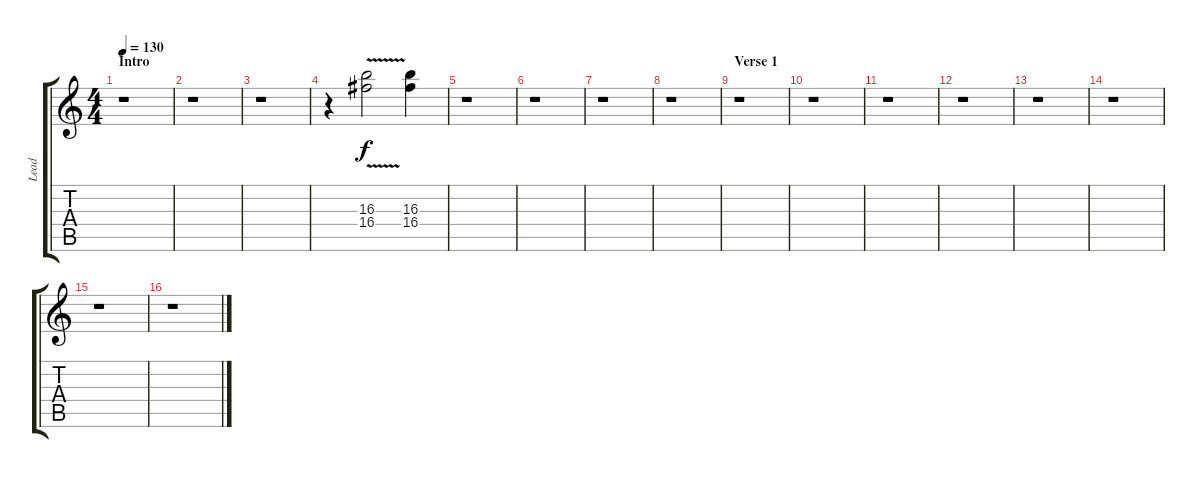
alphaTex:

\track ("Lead" "Lead") {instrument distortionguitar}
\staff {score tabs}
\tuning (E4 B3 G3 D3 A2 E2) {hide}
\ts (4 4)
\section ("" "Intro")
\tempo 130
\clef g2
\ks c
r.1{dy f instrument distortionguitar} |
r.1 |
r.1 |
r.4 (16.3{v} 16.4{v}).2 (16.3 16.4).4 |
r.1 |
r.1 |
r.1 |
r.1 |
\section ("" "Verse 1")
r.1 |
r.1 |
r.1 |
r.1 |
r.1 |
r.1 |
r.1 |
r.1
